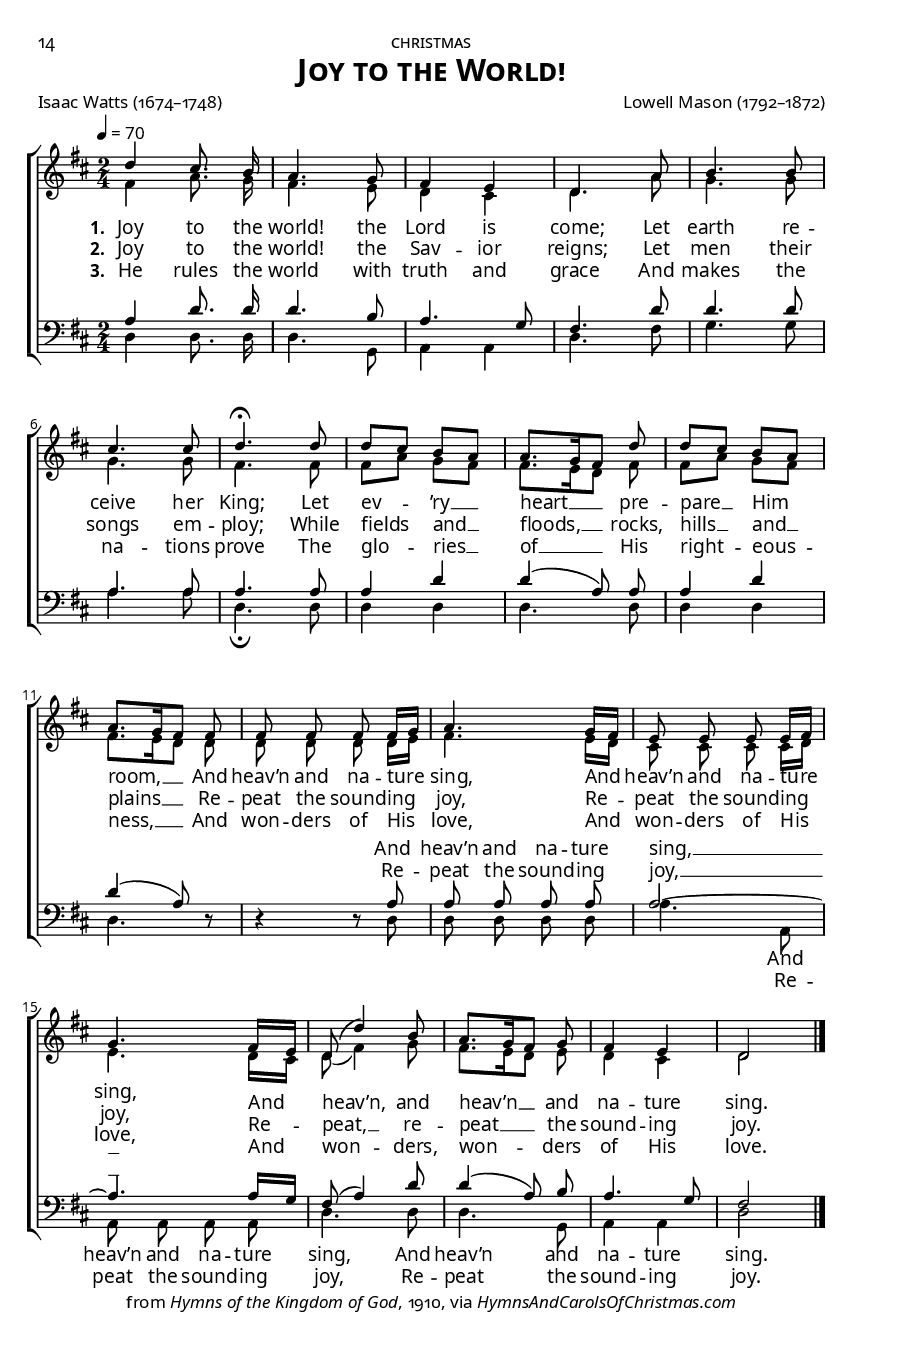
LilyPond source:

\version "2.14.2"
\include "util.ly"
\header {
  title = \markup{\override #'(font-name . "Garamond Premier Pro Semibold"){ \abs-fontsize #15 \smallCapsOldStyle"Joy to the World!"}}
  poet = \markup\oldStyleNum"Isaac Watts (1674–1748)"
  composer = \markup\oldStyleNum"Lowell Mason (1792–1872)"
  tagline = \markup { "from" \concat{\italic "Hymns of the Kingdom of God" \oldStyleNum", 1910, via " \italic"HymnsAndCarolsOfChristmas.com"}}
}
\paper {
  paper-height = 9\in
  paper-width = 6\in
  indent = 0\in
  %system-system-spacing = #'((basic-distance . 10) (padding . 0))
  system-system-spacing =
    #'((basic-distance . 0)
       (minimum-distance . 0)
       (padding . -5)
       (stretchability . 100))
  ragged-last-bottom = ##f
  ragged-bottom = ##f
  two-sided = ##t
  inner-margin = 0.5\in
  outer-margin = 0.25\in
  top-margin = 0.25\in
  bottom-margin = 0.25\in
  first-page-number = #014
  print-first-page-number = ##t
  headerLine = \markup{\override #'(font-name . "Garamond Premier Pro") \smallCapsOldStyle"christmas"}
  oddHeaderMarkup = \markup\fill-line{
     \override #'(font-name . "Garamond Premier Pro")\abs-fontsize #8.5
     \combine 
        \fill-line{"" \on-the-fly #print-page-number-check-first
        \oldStylePageNum""
        }
        \fill-line{\headerLine}
  }
  evenHeaderMarkup = \markup {
     \override #'(font-name . "Garamond Premier Pro")\abs-fontsize #8.5
     \combine
        \on-the-fly #print-page-number-check-first
        \oldStylePageNum""
        \fill-line{\headerLine}
  }
}
#(set-global-staff-size 15) \paper{ #(define fonts (make-pango-font-tree "GoudyOlSt BT" "Garamond Premier Pro" "Garamond Premier Pro" (/ 15 20))) }
global = {
  \key d \major
  \time 2/4
  \autoBeamOff
  \override DynamicLineSpanner #'staff-padding = #0.0
  \override DynamicLineSpanner #'Y-extent = #'(0.5 . 1)
}

sopMusic = \relative c'' {
  \tempo 4 = 70
  d4 cis8.\noBeam b16 |
  a4. g8 |
  fis4 e |
  d4. a'8 |
  b4. b8 | \break
  
  cis4. cis8 |
  d4.\fermata d8 |
  d[ cis] b[ a] |
  a8.[ g16 fis8] d' |
  d[ cis] b[ a] | \break
  
  a8.[ g16 fis8] fis |
  fis\noBeam fis\noBeam fis\noBeam fis16[ g] |
  a4. g16[ fis] |
  e8\noBeam e\noBeam e\noBeam e16[ fis] | \break
  
  g4. fis16[ e] |
  d8( d'4) b8 |
  a8.[ g16 fis8] g |
  fis4 e |
  d2 \bar "|."
}
sopWords = \lyricmode {
  
}

altoMusic = \relative c' {
  fis4 a8.\noBeam g16 |
  fis4. e8 |
  d4 cis |
  d4. a'8 |
  g4. g8 |
  
  g4. g8 |
  fis4. fis8 |
  fis8[ a] g[ fis] |
  fis8.[ e16 d8] fis |
  fis[ a] g[ fis] |
  
  fis8.[ e16 d8] d |
  d\noBeam d\noBeam d\noBeam d16[ e] |
  fis4. e16[ d] |
  cis8\noBeam cis\noBeam cis\noBeam cis16[ d] |
  
  e4. d16[ cis] |
  d8( fis4) g8 |
  fis8.[ e16 d8] e8 |
  d4 cis |
  d2
}
altoWords = \lyricmode {
  \dropLyricsV
  \set stanza = #"1. "
  Joy to the world! the Lord is come; Let earth re -- ceive her King; Let ev -- ’ry __ heart __ pre -- pare __ Him
  \raiseLyrics
  room, __
  And heav’n and na -- ture sing,
  And heav’n and na -- ture sing,
  \dropLyricsXV
  And heav’n, and heav’n __ and na -- ture sing.
}
altoWordsII = \lyricmode {
  \dropLyricsV
  \set stanza = #"2. "
  Joy to the world! the Sav -- ior reigns; Let men their songs em -- ploy;
  While fields and __ floods, __ rocks, hills __ and __
  \raiseLyrics
  plains __
  
  Re -- peat the sound -- ing joy,
  Re -- peat the sound -- ing joy,
  \dropLyricsXV
  Re -- peat, __ re -- peat __ the sound -- ing joy.
}
altoWordsIII = \lyricmode {
  \dropLyricsV
  \set stanza = #"3. "
  He rules the world with truth and grace And makes the na -- tions prove The glo -- ries __ of __ His right -- eous --
  \raiseLyrics
  ness, __
  
  And won -- ders of His love,  
  And won -- ders of His love,
  \dropLyricsXV
  And won -- ders, won -- ders of His love.
}
altoWordsIV = \lyricmode {
}

tenorMusic = \relative c' {
  a4 d8.\noBeam d16 |
  d4. b8 |
  a4. g8 |
  fis4. d'8 |
  d4. d8 |
  
  a4. a8 |
  a4. a8 |
  a4 d |
  d( a8)\noBeam a8 |
  a4 d |
  
  d( a8) d,\rest |
  d4\rest d8\rest a' |
  a\noBeam a\noBeam a\noBeam a\noBeam |
  a2~ |
  
  a4. a16[ g] |
  fis8( a4) d8 |
  d4( a8)\noBeam b |
  a4. g8 |
  fis2
}
tenorWords = \lyricmode {
  \repeat unfold 22 { \skip 1 }
  And heav’n and na -- ture sing, __
}
tenorWordsII = \lyricmode {
  \repeat unfold 22 { \skip 1 }
  Re -- peat the sound -- ing joy, __
}
tenorWordsIII = \lyricmode {
  \repeat unfold 22 { \skip 1 }
  And won -- ders of His love, __
}

bassMusic = \relative c {
  d4 d8.\noBeam d16 |
  d4. g,8 |
  a4 a |
  d4. fis8 |
  g4. g8 |
  
  a4. a8 |
  d,4.\fermata d8 |
  d4 d |
  d4. d8 |
  d4 d |
  
  d4. s8 |
  s4. d8 |
  d\noBeam d\noBeam d\noBeam d\noBeam |
  a'4. a,8 |
  
  a8\noBeam a\noBeam a\noBeam a\noBeam |
  d4. d8 |
  d4. g,8 |
  a4 a |
  d2
}
bassWords = \lyricmode {
  \repeat unfold 28 { \skip 1 }
  And heav’n and na -- ture sing,
  And heav’n and na -- ture sing.
}
bassWordsII = \lyricmode {
  \repeat unfold 28 { \skip 1 }
  Re -- peat the sound -- ing joy,
  Re -- peat the sound -- ing joy.
}
bassWordsIII = \lyricmode {
  \repeat unfold 28 { \skip 1 }
  And won -- ders of His love,
  And won -- ders of His love.
}

\score {
  <<
   \new ChoirStaff <<
%    \new Lyrics = sopranos \with { \override VerticalAxisGroup #'nonstaff-relatedstaff-spacing = #'((basic-distance . 1)) }
    \new Staff = women <<
      \new Voice = "sopranos" { \voiceOne << \global \sopMusic >> }
      \new Voice = "altos" { \voiceTwo << \global \altoMusic >> }
    >>
    \new Lyrics \with { alignAboveContext = #"women" \override VerticalAxisGroup #'nonstaff-relatedstaff-spacing = #'((basic-distance . 1))} \lyricsto "sopranos" \sopWords
    \new Lyrics = "altosIV"  \with { alignBelowContext = #"women" } \lyricsto "altos" \altoWordsIV
    \new Lyrics = "altosIII"  \with { alignBelowContext = #"women" } \lyricsto "altos" \altoWordsIII
    \new Lyrics = "altosII"  \with { alignBelowContext = #"women" } \lyricsto "altos" \altoWordsII
    \new Lyrics = "altos"  \with { alignBelowContext = #"women" \override VerticalAxisGroup #'nonstaff-relatedstaff-spacing = #'((basic-distance . 1))} \lyricsto "altos" \altoWords
   \new Staff = men <<
      \clef bass
      \new Voice = "tenors" { \voiceOne << \global \tenorMusic >> }
      \new Voice = "basses" { \voiceTwo << \global \bassMusic >> }
    >>
    \new Lyrics \with { alignAboveContext = #"men" \override VerticalAxisGroup #'nonstaff-relatedstaff-spacing = #'((basic-distance . 1)) } \lyricsto "tenors" \tenorWords
    \new Lyrics \with { alignAboveContext = #"men" \override VerticalAxisGroup #'nonstaff-relatedstaff-spacing = #'((basic-distance . 1)) } \lyricsto "tenors" \tenorWordsII
%    \new Lyrics \with { alignAboveContext = #"men" \override VerticalAxisGroup #'nonstaff-relatedstaff-spacing = #'((basic-distance . 1)) } \lyricsto "tenors" \tenorWordsIII
%    \new Lyrics \with { alignBelowContext = #"men" \override VerticalAxisGroup #'nonstaff-relatedstaff-spacing = #'((basic-distance . 1)) } \lyricsto "basses" \bassWordsIII
    \new Lyrics \with { alignBelowContext = #"men" \override VerticalAxisGroup #'nonstaff-relatedstaff-spacing = #'((basic-distance . 1)) } \lyricsto "basses" \bassWordsII
    \new Lyrics \with { alignBelowContext = #"men" \override VerticalAxisGroup #'nonstaff-relatedstaff-spacing = #'((basic-distance . 1)) } \lyricsto "basses" \bassWords
  >>
%    \new PianoStaff << \new Staff { \new Voice { \pianoRH } } \new Staff { \clef "bass" \pianoLH } >>
  >>
  \layout {
    \context {
      \Score
      %\override SpacingSpanner #'base-shortest-duration = #(ly:make-moment 1 8)
      %\override SpacingSpanner #'common-shortest-duration = #(ly:make-moment 1 4)
    }
    \context {
      % Remove all empty staves
      % \Staff \RemoveEmptyStaves \override VerticalAxisGroup #'remove-first = ##t
    }
    \context {
      \Lyrics
      \override LyricText #'X-offset = #center-on-word
    }
  }
}

